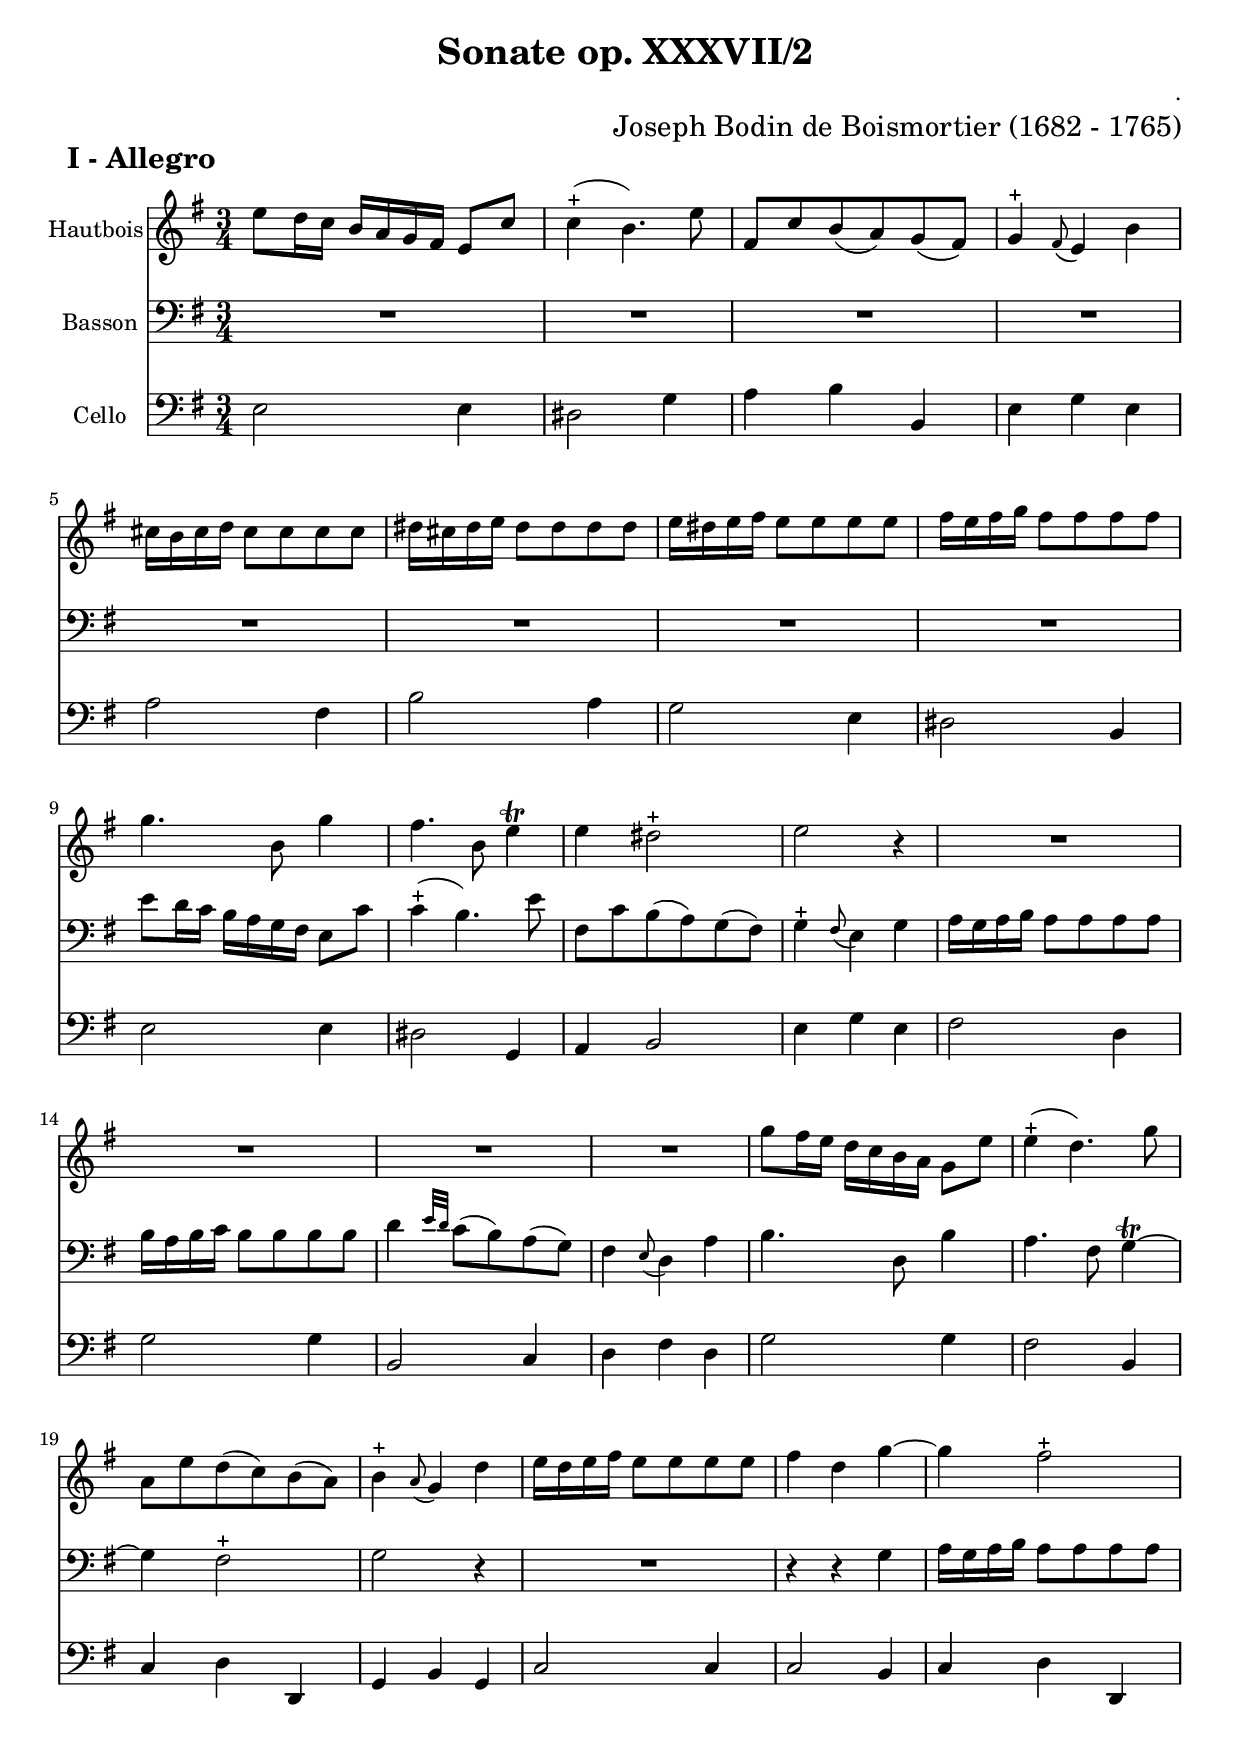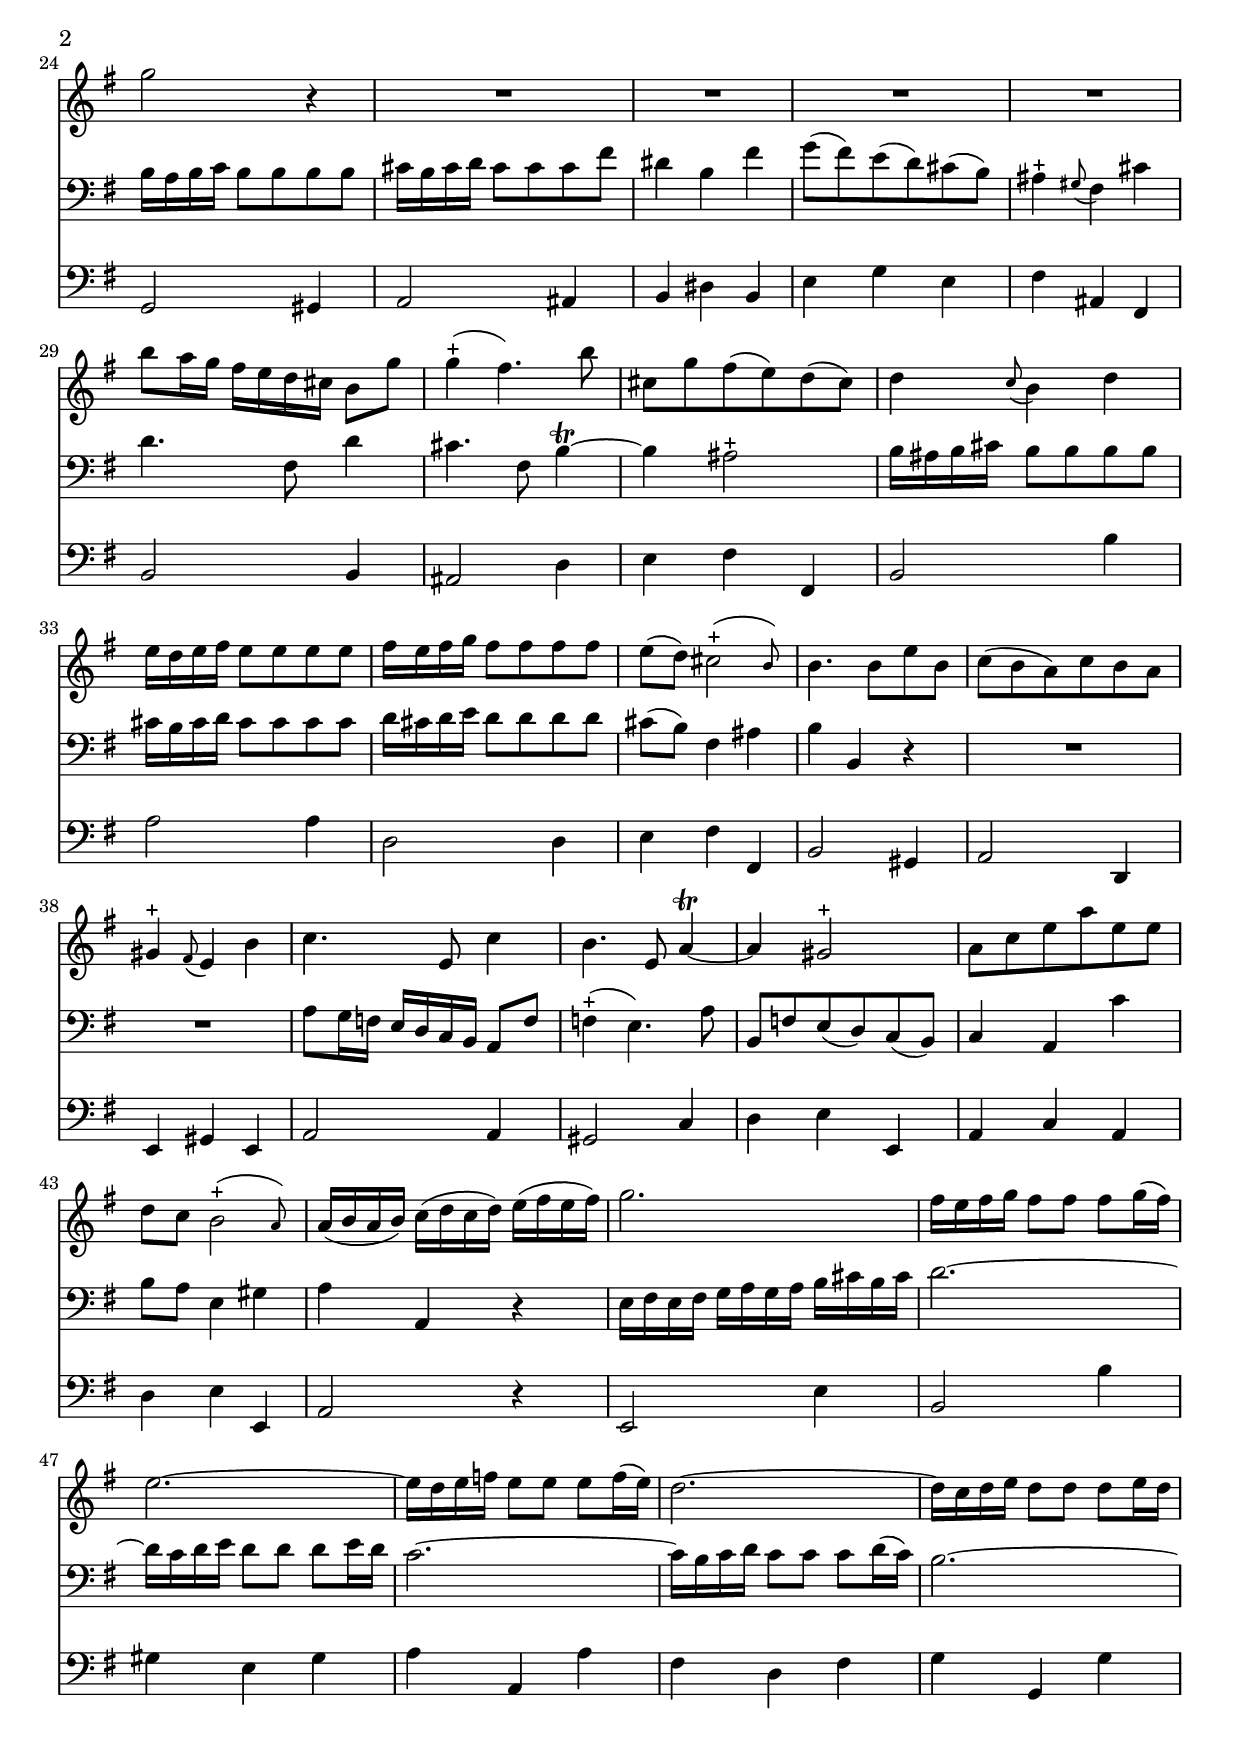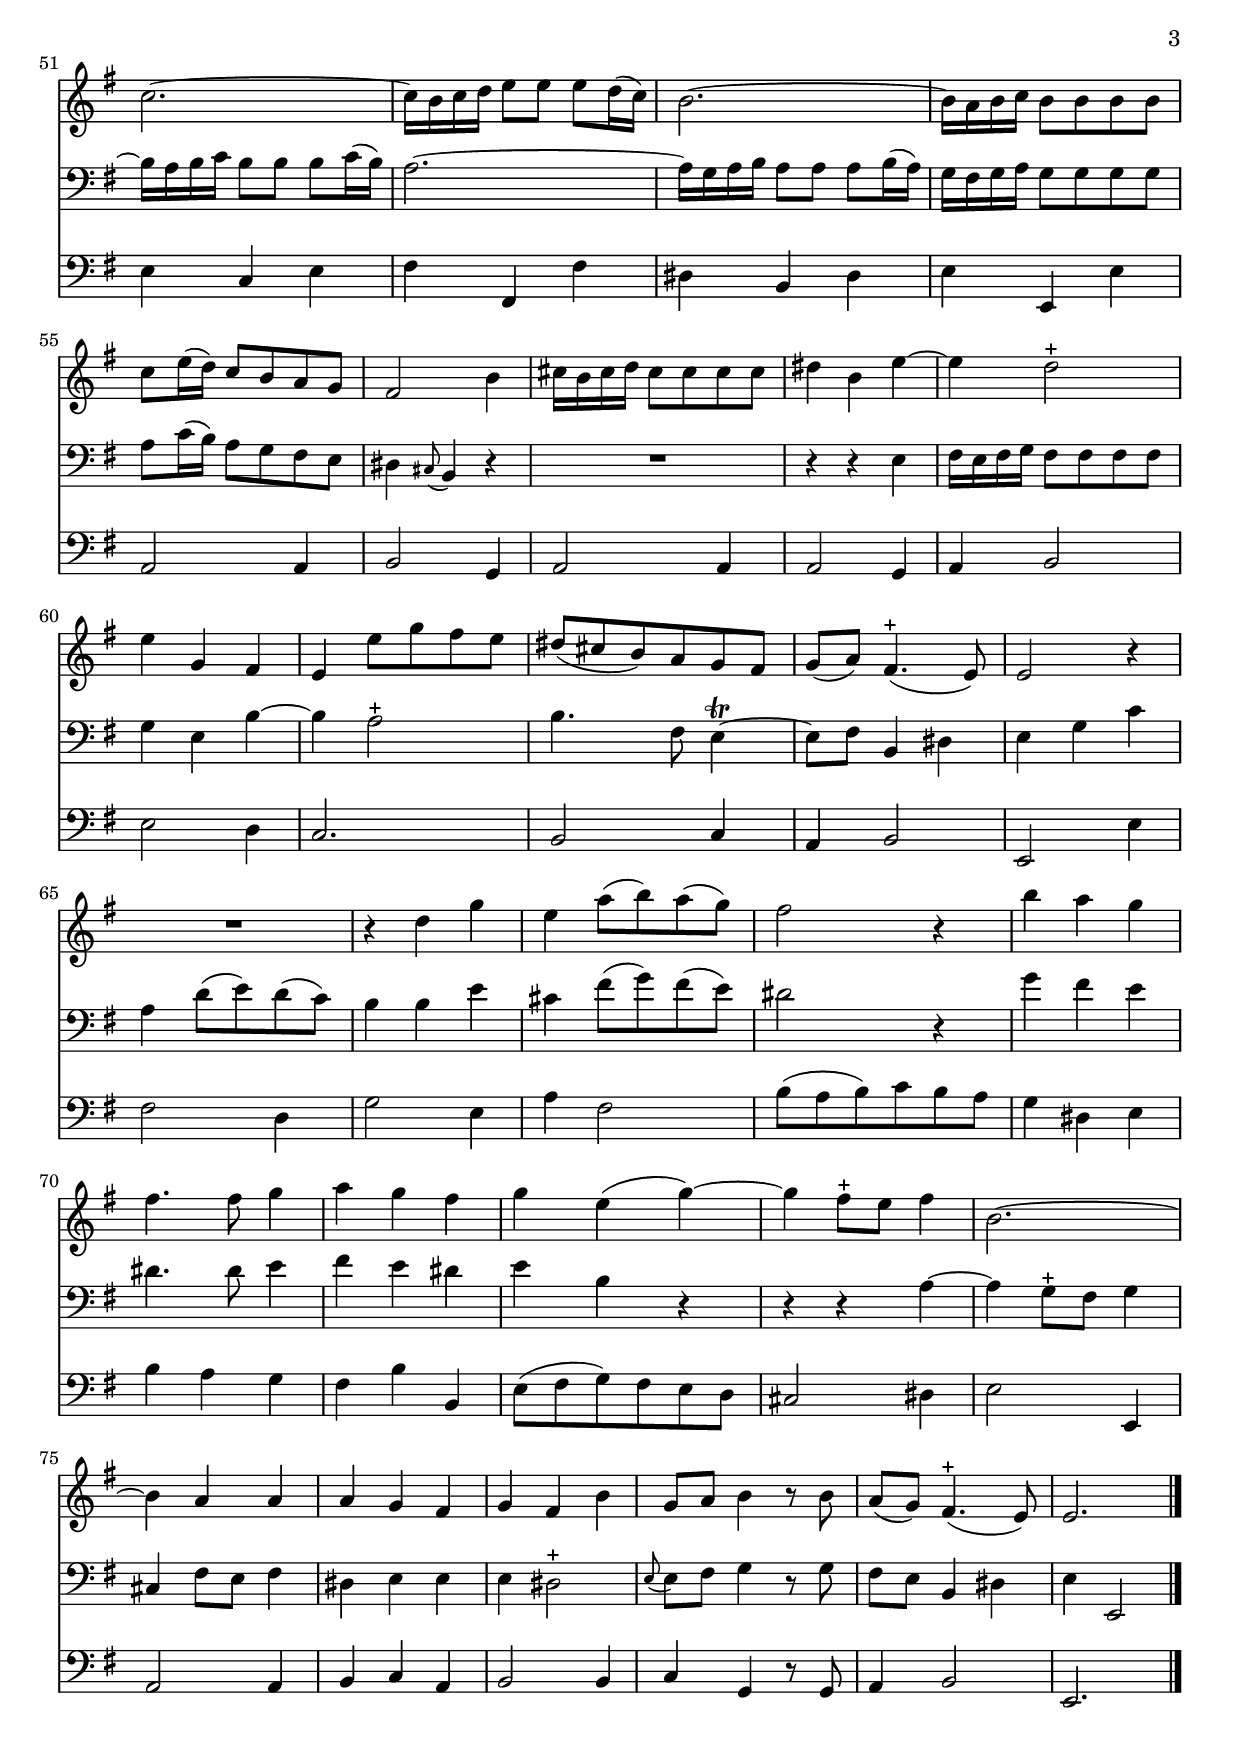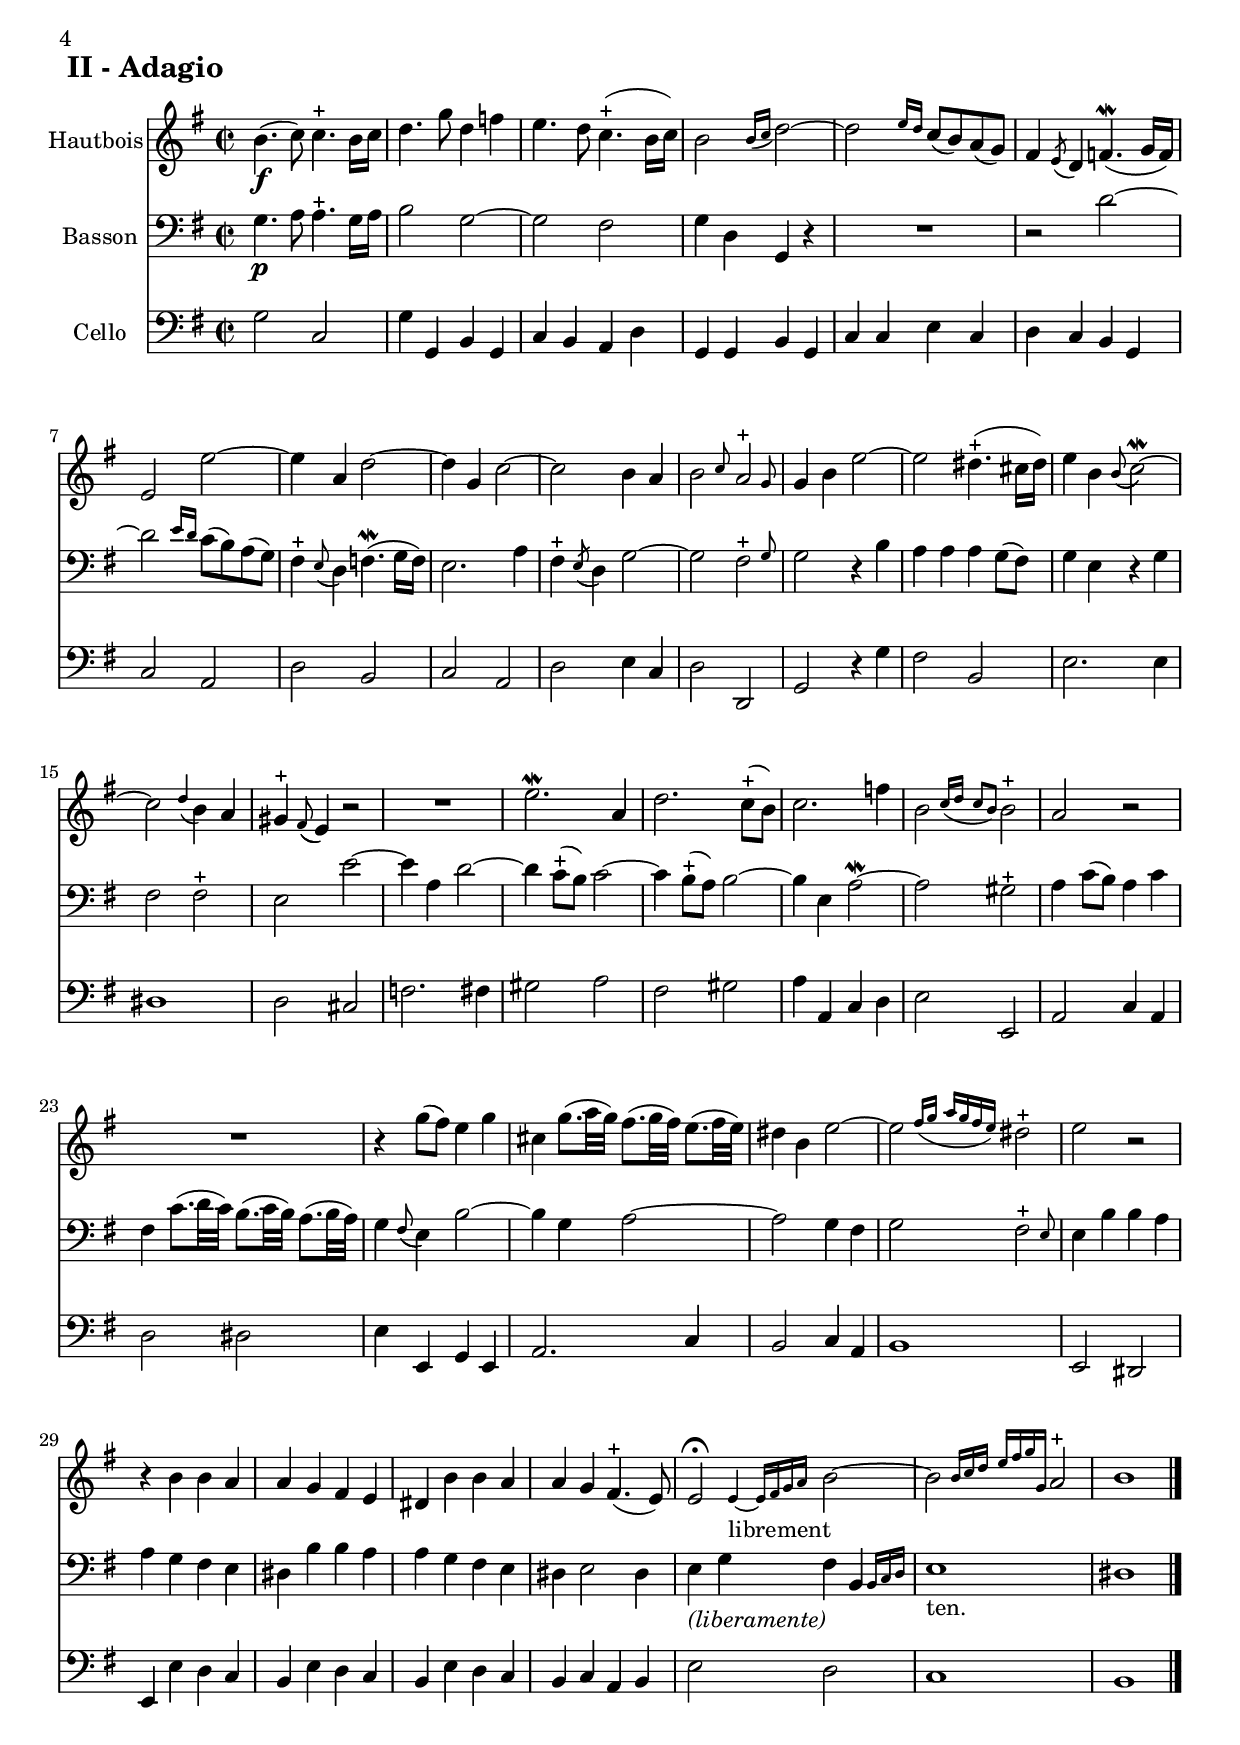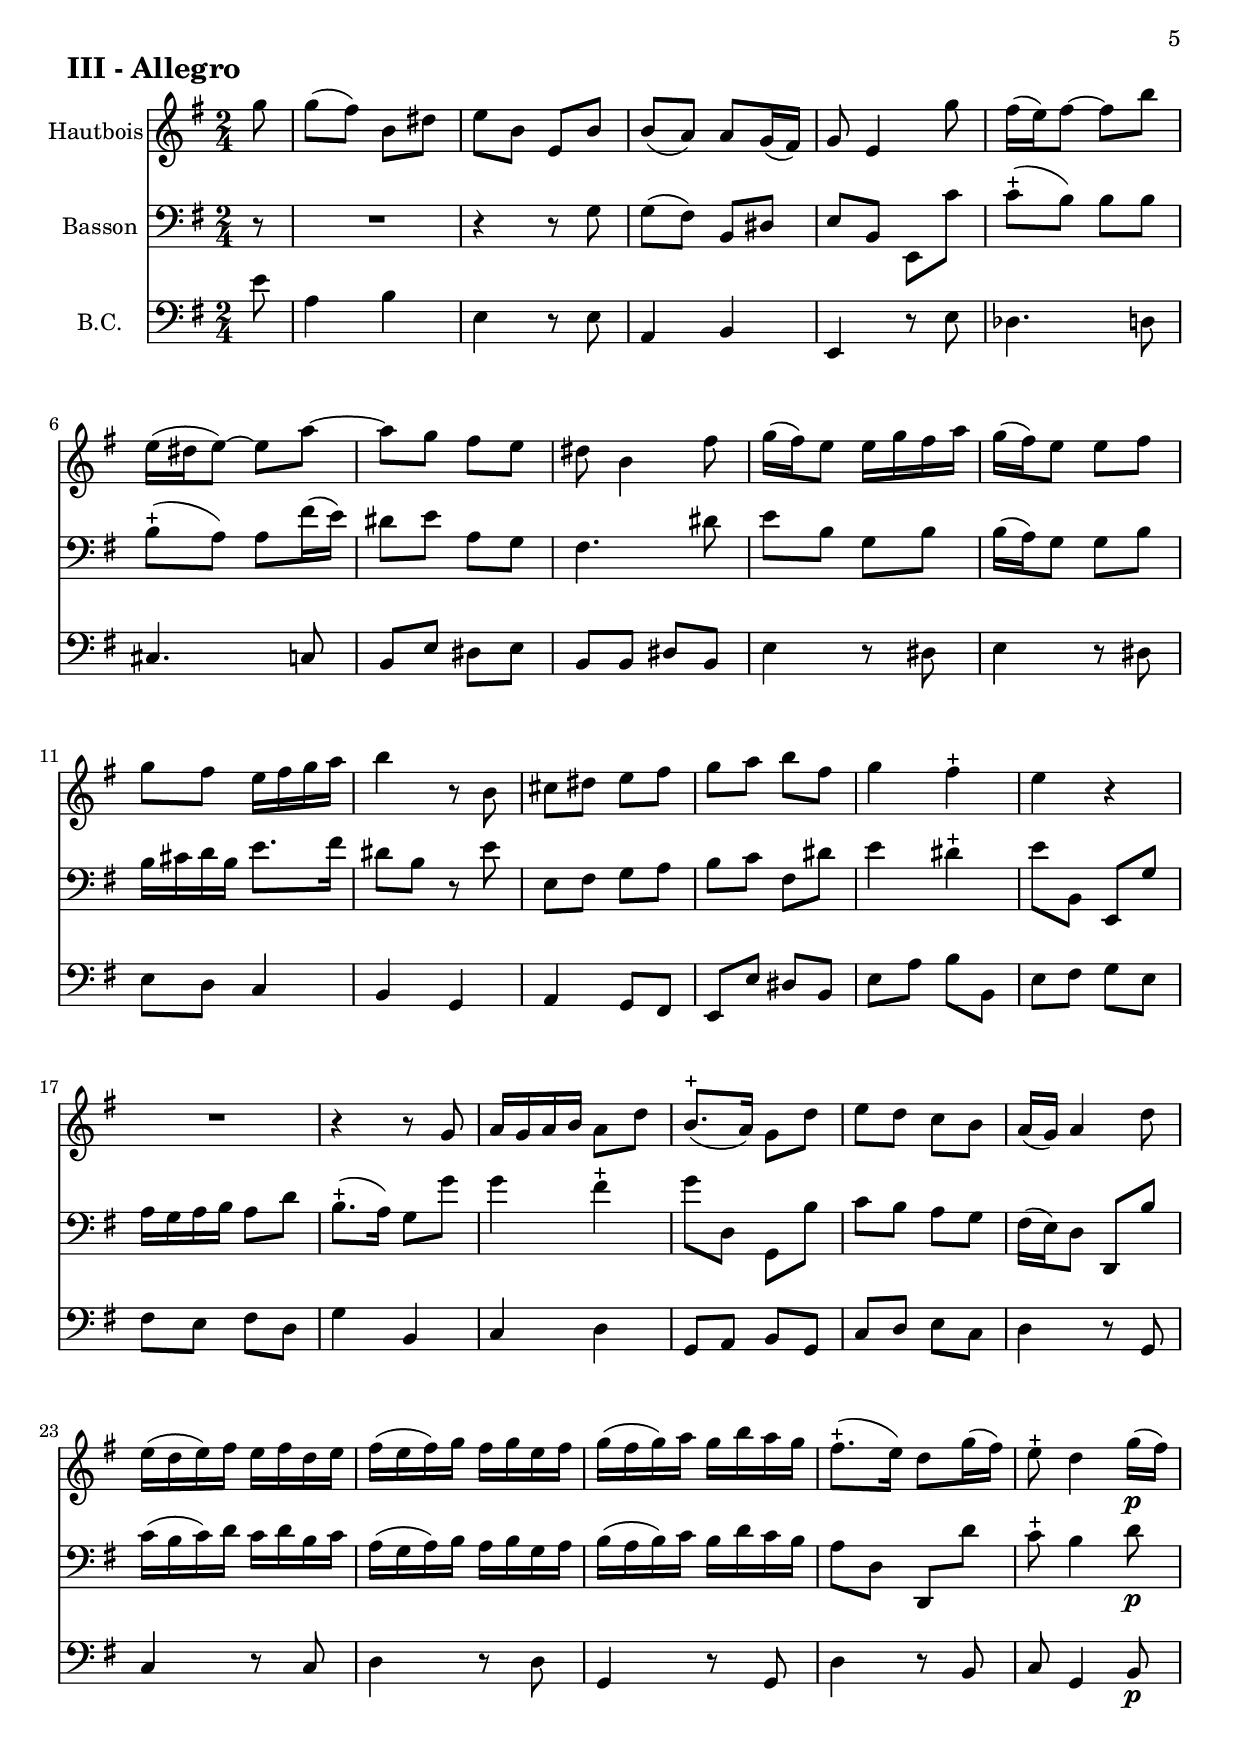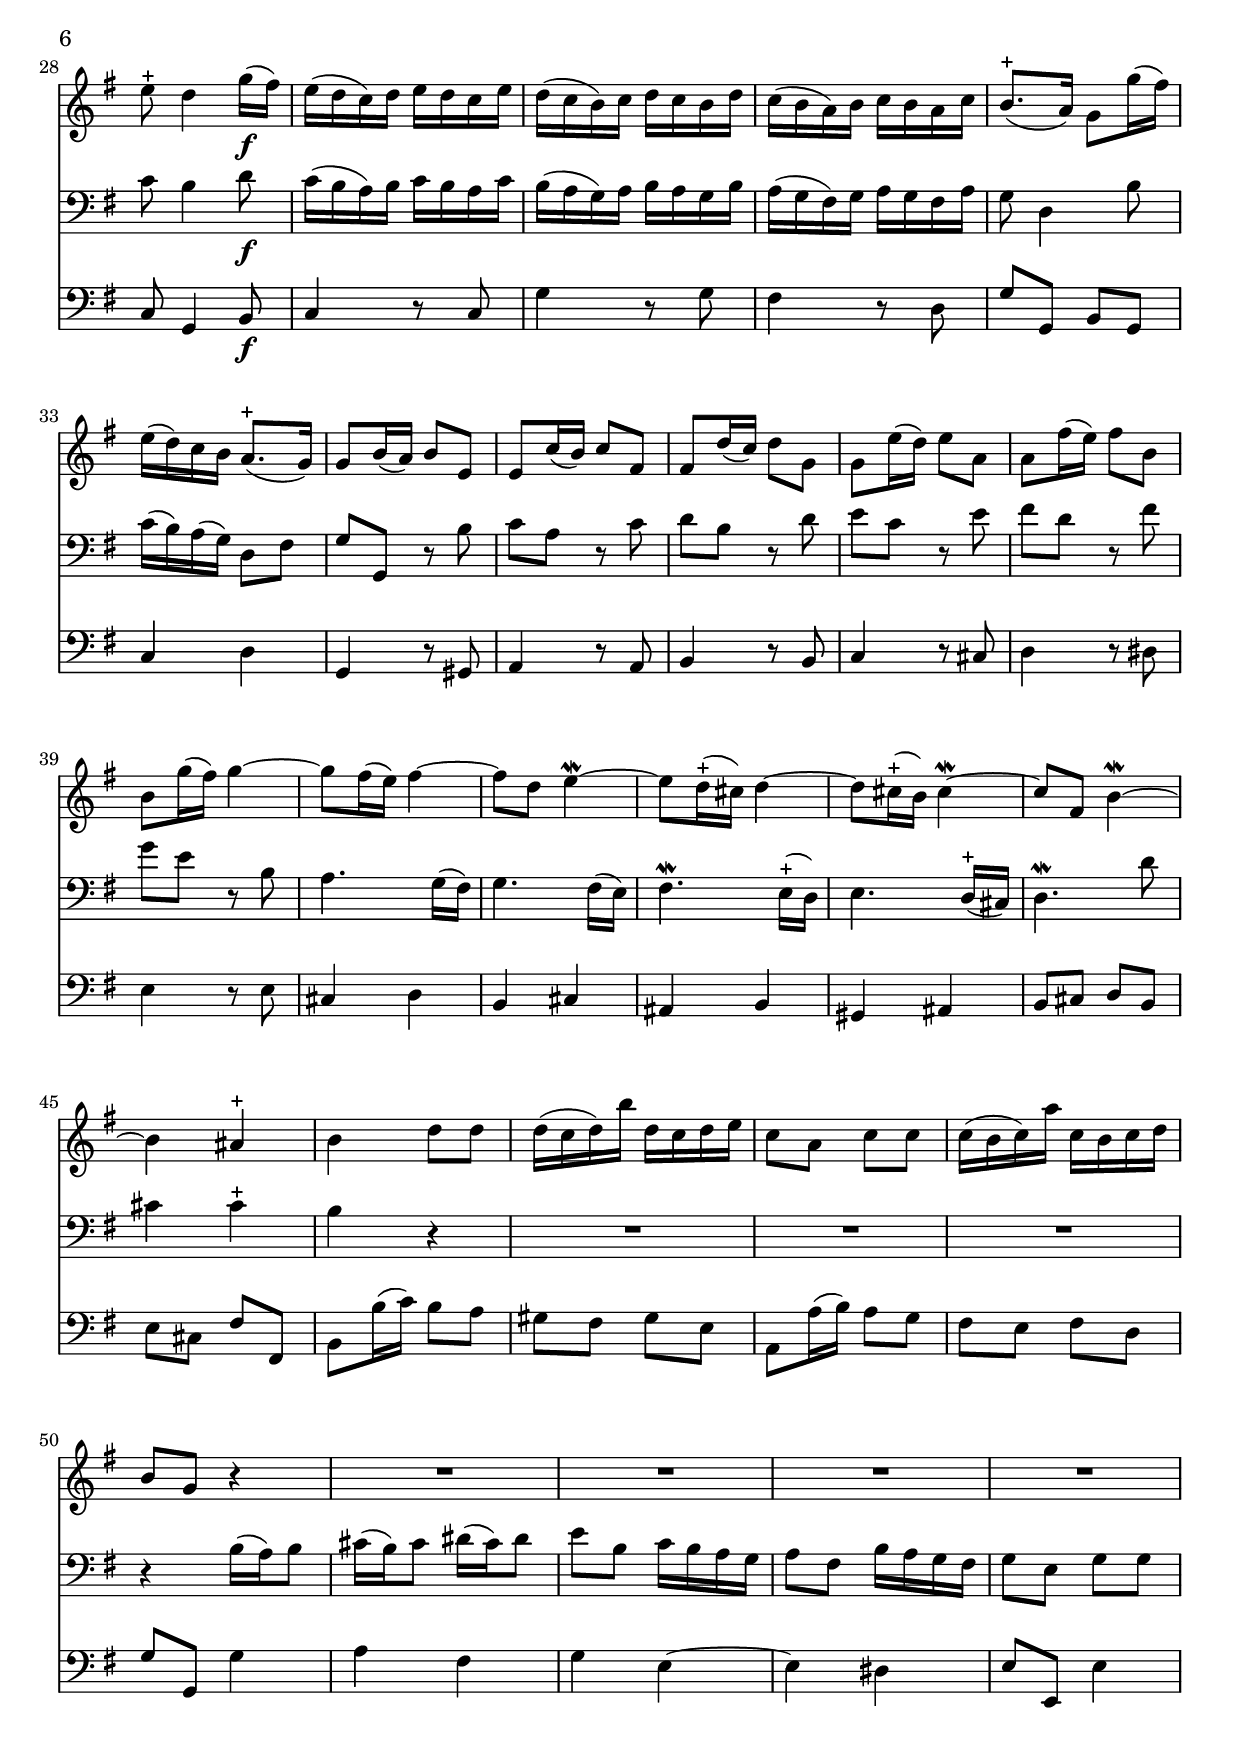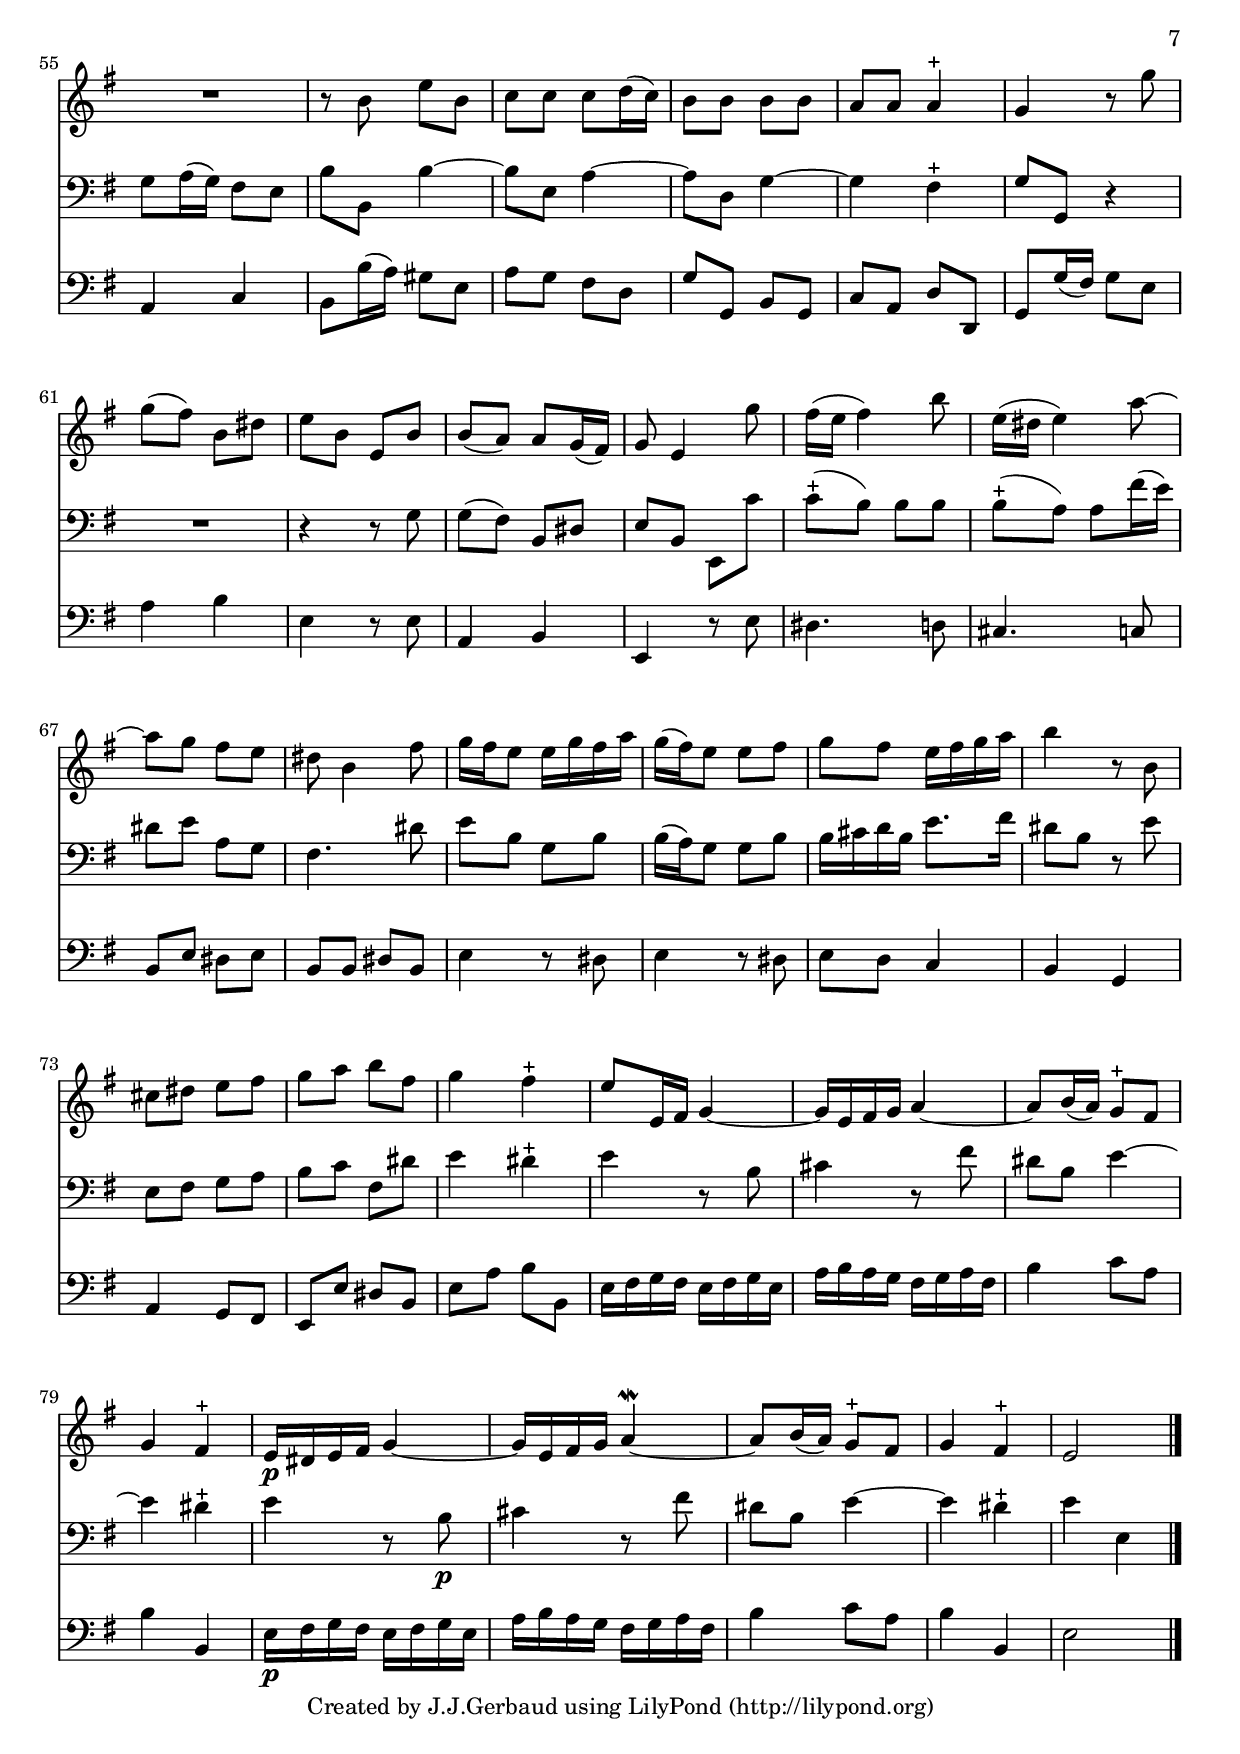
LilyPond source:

\version "2.13.22"


global = { }
globalTempo = {
    \override Score.MetronomeMark #'transparent = ##t
}

resetBarnum = \context Score \applyContext % pour la numérotation des mesures
  #(set-bar-number-visibility 2)


\header {
    title = " Sonate op. XXXVII/2"
    composer = "."
    arranger = \markup {\fontsize #2 "Joseph Bodin de Boismortier (1682 - 1765)" }
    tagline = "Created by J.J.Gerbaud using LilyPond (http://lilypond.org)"
}


\version "2.13.22"

%% Identification
mIvoixI =

\context Voice = "voice 1"

\relative c' { 
	 
	 \set Staff.instrumentName = \markup { \column { "Hautbois" } }
         % \set Staff.midiInstrument = "Oboe"
  \override Staff.VerticalAxisGroup #'minimum-Y-extent = #'(-6 . 6)
  \override TextScript #'padding = #2.0
  \override MultiMeasureRest #'expand-limit = 1
  \once \override Staff.TimeSignature #'style = #'()
  	\time 3/4
	\set Score.tempoHideNote = ##t
        \tempo 4 = 100
        \clef "treble"
        \key g \major


	e'8 d16 c b a g fis e8 c'
	c4-+ (b4.) e8
	fis,8 c' b (a) g (fis)
	g4-+ \appoggiatura fis8 e4 b'
	cis16 b cis d cis8 cis8 cis8 cis8 
% 6
	dis16 cis dis e dis8 dis dis dis
	e16 dis e fis e8 e e e
	fis16 e fis g fis 8 fis fis fis
	g4. b,8 g'4
	fis4. b,8 e4\trill
% 11
	e4 dis2-+
	e2 r4
	R2.*4
% 17
	g8 fis16 e d c b a g8 e'
	e4-+ (d4.) g8 
	a,8 e' d (c) b (a)
	b4-+ \appoggiatura a8 g4 d'4
	e16 d e fis e8 e e e
%22
	fis4 d g ~
	g4 fis2-+
	g2 r4 R2.*4
% 29		
	b8 a16 g fis e d cis b8 g'
	g4-+ (fis4.) b8
	cis,8 g' fis (e) d (cis)
	d4 \appoggiatura c8 b4 d 
	e16 d e fis e8 e e e
% 34
	fis16 e fis g fis8 fis fis fis 
	e8 (d) \afterGrace cis2-+( { b8) }
	b4. b8 e b
	c8 (b a) c b a 
	gis4-+ \appoggiatura fis8 e4 b'
	c4. e,8 c'4
% 40
	b4. e,8 a4\trill ~
	a4 gis2-+
	a8 c e a e e
	d8 c \afterGrace b2-+( { a8) }
	a16 (b a b) c (d c d) e (fis e fis)
% 45
	g2.
	fis16 e fis g fis8 fis fis g16 (fis)
	e2. ~
	e16 d e f e8 e e f16(e)
% 49	
	d2. ~
	d16 c d e d8 d d e16 d
	c2. ~
	c16 b c d e8 e e  d16 (c)
	b2. ~
% 54
	b16 a b c b8 b b b
	c8 e16 (d) c8 b a g fis2 b4
	cis16 b cis d cis8 cis cis cis 
	dis4 b e ~
% 59
	e4 d2-+ 
	e4 g, fis
	e4 e'8 g fis e 
	dis8 (cis b) a g fis  
	g8 (a) fis4.-+ (e8)
	e2 r4 R2.
% 66
	r4 d'4 g
	e4 a8 (b) a (g)
	fis2 r4
	b4 a g
	fis4. fis8 g4
	a4 g fis
	g4 e (g) ~
% 75
	g4 fis8-+ e fis4
	b,2. ~
	b4 a a
	a4 g fis
	g4 fis b
	g8 a b4 r8 b
	a8 (g) fis4.-+ (e8)
	e2. \bar "|."

}      
                
%% fin voix 1 ----------------------------------------------
         
mIvoixII =
\context Voice = "voice 2"
\relative c { 
	 \set Staff.instrumentName = \markup { \column { "Basson" } }
         % \set Staff.midiInstrument = "Bassoon"

	\clef bass \key g \major \time 3/4

                  
	R2.*8                
	e'8 d16 c b a g fis e8 c'
	c4-+ (b4.) e8     
% 11
	fis,8 c' b (a) g (fis) 
	g4-+ \appoggiatura fis8 e4 g 
	a16 g a b a8 a a a 
	b16 a b c b8 b b b
	d4 \grace {e32 [d]} c8 (b) a (g)
% 16
	fis4 \appoggiatura e8 d4 a'
	b4. d,8 b'4
	a4. fis8 g4\trill ~
	g4 fis 2-+
	g2 r4 
	R2.
% 22
	r4 r4 g4
	a16 g a b a8 a a a
	b16 a b c b8 b b b
	cis16 b cis d cis8 cis cis fis
	dis4 b fis'
	g8 (fis) e (d) cis (b)
%28
	ais4-+ \appoggiatura gis8 fis4 cis'
	d4. fis,8 d'4
	cis4. fis,8 b4\trill ~
	b4 ais2-+
	b16 ais b cis b8 b b b
	cis16 b cis d cis8 cis cis cis 
% 34
	d16 cis d e d8 d d d
	cis8 (b) fis4 ais
	b4 b, r4
	R2.*2
% 39
	a'8 g16 f e d c b a8 f'
	f4-+ (e4.) a8 
	b,8 f' e (d) c (b) 
	c4 a c'
	b8 a e4 gis 
	a4 a, r4
	e'16 fis e fis g a g a b cis b cis
	d2. ~
	d16 c d e d8 d d e16 d 
	c2. ~
	c16 b c d c8 c c d16 (c) 
	b2. ~
	b16 a b c b8 b b c16 (b)	
	a2. ~                
	a16 g a b a8 a a b16 (a)
% 54
	g16 fis g a g8 g g g
	a8 c16 (b) a8 g fis e 
	dis4 \appoggiatura cis8 b4 r
	R2.
% 59	
	r4 r4 e	
	fis16 e fis g fis8 fis fis fis
	g4 e b' ~
	b4 a2-+
	b4. fis8 e4 \trill ~	
	e8 fis b,4 dis
	e4 g c 
	a4 d8 (e) d (c)
% 66
	b4 b e
	cis4 fis8 (g) fis (e)
	dis 2 r4 
	g4 fis e
	dis4. dis8 e4
	fis4 e dis
	e4 b r4
% 75
	r4 r4 a ~
	a4 g8-+ fis g4
	cis,4 fis8 e fis4
	dis4 e e
	e4
	dis2-+ \appoggiatura e8
	e8 fis g4 r8 g
	fis8 e b4 dis 
	e4
	e,2 

    \bar "|."
}

%% fin voix 2 ----------------------------------------------

%% voix 3
mIvoixIII =
\context Voice = "voice 3"
\relative c { 
	 \set Staff.instrumentName = \markup { \column { "Cello" } }
         % \set Staff.midiInstrument = "Cello"
  \override Staff.VerticalAxisGroup #'minimum-Y-extent = #'(-6 . 6)
  \override TextScript #'padding = #2.0
  \override MultiMeasureRest #'expand-limit = 1
  \once \override Staff.TimeSignature #'style = #'()  
        \clef bass  

                       \key g \major
        e2 e4 
        dis2 g4
        a4 b b,
        e4 g e
        a2 fis4
        b2 a4
        g2 e4
        dis2 b4
        e2 e4
        dis2
        g,4
% 11    
	a4 b2
	e4 g e
	fis2 d4
	g2 g4
	b,2 c4
% 16
	d4 fis d
	g2 g4
	fis2 b,4
	c4 d d,
	g4 b g
	c2 c4
% 22
	c2 b4 
	c4 d d,
	g2 gis4
	a2 ais4 
	b4 dis b
	e4 g e
%28
	fis4 ais, fis
	b2 b4
	ais2 d4
	e4 fis fis,
	b2 b'4
	a2 a4
% 34
	d,2 d4
	e4 fis fis,
	b2 gis4
	a2 d,4
	e4 gis e
% 39
	a2 a4
	gis2 c4 
	d4 e e,
	a4 c a
	d4 e e,
	a2 r4
% 45 page 6
	e2 e'4
	b2 b'4 
	gis4 e gis
	a4 a, a'
	fis4 d fis
	g4 g, g'
	e4 c e
	fis4 fis, fis'
	dis4 b dis
% 54
	e4 e, e'
	a,2 a4
	b2 g4 
	a2 a4
	a2 g4
% 59	
	a4 b2 e2 
	d4 c2. 
	b2 c4 
	a4 b2 
	e,2 e'4	
	fis2 d4
% 66
	g2 e4
	a4 fis2 
	b8 (a b) c b a
	g4 dis e
	b'4 a g
	fis4 b b,
	e8 (fis g) fis e d
% 73
	cis2 dis4 
	e2 e,4
	a2 a4 
	b4 c a
	b2 b4
	c4 g r8 g8
	a4 b2
	e,2. 
        
        
  
  }
 %%%%%%%%%% fin de la musique 

\version "2.13.22"

%% Identification
mIIvoixI =

\context Voice = "voice 1"

\relative c' { 
	 
	 \set Staff.instrumentName = \markup { \column { "Hautbois" } }
         % \set Staff.midiInstrument = "Oboe"
  \override Staff.VerticalAxisGroup #'minimum-Y-extent = #'(-6 . 6)
  \override TextScript #'padding = #2.0
  \override MultiMeasureRest #'expand-limit = 1
  \once \override Staff.TimeSignature #'style = #'()
	\set Score.tempoHideNote = ##t
  	\tempo 2=50
  	\time 2/2
        \clef "treble"
        \key g \major
              b'4.\f (c8) c4.-+ b16 c
        d4. g8 d4 f
        e4. d8 c4.-+ (b16 c)   
        b2 \grace {b16 [ (c]} d2) ~
        d2 \grace {e16[ d]}  c8 (b) a (g)
        fis4  \acciaccatura e8 d4 f4.\mordent (g16 f)   
% 7
	e2 e'2 ~
	e4  a, d2 ~
	d4 g, c2 ~
	c2 b4 a4 
	\afterGrace b2 { c8} \afterGrace a2-+  {g8}
        g4 b e2 ~
%13        
	e2 dis4.-+ (cis16 dis)
	e4 b \appoggiatura b8 (c2) \mordent ~
	c2 \appoggiatura d4 b a
	gis4-+ \appoggiatura fis8 (e4) r2 
	
	R1	
	e'2. \mordent a,4
	d2. c8-+ (b)
%20 
	c2. f4
	\afterGrace b,2 {c16 [(d]} \grace {c8[ b)]} b2-+
	a2 r
	R1
	r4 g'8 (fis) e4 g
	cis,4 g'8. (a32 g) fis8. (g32 fis) e8. (fis32 e)
	dis4 b e2 ~
	\afterGrace e2 {fis16 [(g]} \grace { a [ g fis e)] } dis2-+
%28
	e2 r
	r4 b4 b a
	a g fis e
%31
	dis4 b' b a
	a g fis4.-+ (e8)
	\afterGrace e2\fermata  {e4_\markup "librement" ~ e16 [fis g a] } b2 ~
	\afterGrace b2  {b16 [c d ] } \grace { e [ fis g g,] } a2-+
	b1 \bar "|." 

	

}      
                
%% fin voix 1 ----------------------------------------------
         
mIIvoixII =
\context Voice = "voice 2"
\relative c { 
	 \set Staff.instrumentName = \markup { \column { "Basson" } }
         % \set Staff.midiInstrument = "Bassoon"

    \clef bass \key g \major \time 2/2
    g'4.\p  a8 a4.-+ g16  a
	b2 g ~
	g2 fis 
	g4 d g, r4
	R1
	r2 d''2 ~ 
% 7
	d2 \grace { e16 [d]} c8 (b) a (g)
	fis4-+ \appoggiatura e8 (d4) f4.\mordent (g16 f)
	e2. a4
        fis4-+ \acciaccatura  e8 (d4) g2 ~
        g2 \afterGrace fis2-+ { g8 }
% 12
	g2 r4 b4
	a4 a a g8 (fis)
	g4 e r g
	fis2 fis2-+
	e2 e'2 ~
	e4 a, d2 ~
	d4 c8-+ (b) c2 ~
	c4 b8-+ (a) b2 ~
%20
	b4 e, a2 \mordent ~
	a2 gis-+
	a4 c8 (b) a4 c
	fis,4 c'8. (d32 c) b8. (c32 b) a8. (b32 a) 
	g4 \appoggiatura fis8 (e4) b'2 ~
%25
	b4 g a2 ~
	a2 g4 fis 
	g2 \afterGrace fis2-+ { e8 }        
	e4 b' b a
	a4 g fis e
	dis4 b' b a
	a4 g fis e
	dis4 e2 dis4 
	e4 g fis  \afterGrace b,4 { b16 [c d] }
	e1_\markup "ten."
	dis1       

    \bar "|."
}

%% fin voix 2 ----------------------------------------------

%% voix 3
mIIvoixIII =
\context Voice = "voice 3"
\relative c { 
	 \set Staff.instrumentName = \markup { \column { "Cello" } }
         % \set Staff.midiInstrument = "Cello"
  \override Staff.VerticalAxisGroup #'minimum-Y-extent = #'(-6 . 6)
  \override TextScript #'padding = #2.0
  \override MultiMeasureRest #'expand-limit = 1
  \once \override Staff.TimeSignature #'style = #'()  
        \clef bass  
        \key g \major
        
        g'2 c,
        g'4 g, b g
        c4 b a d
        g,g b g
        c4 c e c
        d4 c b g
        c2 a
% 8
	d2 b
	c2 a
	d2 e4 c
	d2 d,
	g2 r4 g'
	fis2 b,
	e2. e4
	dis1
	d2 cis
	f2. fis4
% 18
	gis2 a
	fis2 gis
	a4 a, c d
	e2 e,
	a2 c4 a
	d2 dis
	e4 e, g e
	a2. c4
	b2 c4 a
% 27
	b1
	e,2 dis
	e4 e' d c
	b4 e d c
	b4 e d c
	b4 c a b
	e2 ^\markup \italic "(liberamente)" d
	c1
	b1
        
  
  }
 %%%%%%%%%% fin de la musique 

\version "2.13.22"

%% Identification
mIIIvoixI =

\context Voice = "voice 1"

\relative c' { 
	 
	 \set Staff.instrumentName = \markup { \column { "Hautbois" } }
         % \set Staff.midiInstrument = "Oboe"
  \override Staff.VerticalAxisGroup #'minimum-Y-extent = #'(-6 . 6)
  \override TextScript #'padding = #2.0
  \override MultiMeasureRest #'expand-limit = 1
    \time 2/4
     \set Score.tempoHideNote = ##t
     \tempo 4 = 100
    	\clef "treble"
                \key g \major
                \partial 8 g''8
  
  
           g8 (fis) b, dis
           e8 b e, b' 
           b8 (a) a g16 (fis)
           g8 e4 g'8
           fis16 (e) fis8 ~ fis b
           e,16 (dis e8) ~ e a ~
           a8 g fis e
% 8
	dis8 b4 fis'8
	g16 (fis) e8 e16 g fis a
	g16 (fis) e8 e fis 
	g8 fis e16 fis g a
	b4 r8 b,8
	cis8 dis e fis
	g8 a b fis
% 15
	g4 fis-+
	e4 r4
	R2
	r4 r8 g,8
	a16 g a b a8 d
	b8.-+ (a16) g8 d'
	e8 d c b
% 22
	a16 (g) a4 d8
	e16 (d e) fis e fis d e
	fis16 (e fis) g fis g e fis
	g16 (fis g) a g b a g
	fis8.-+(e16) d8 g16 (fis)
	e8-+ d4 g16\p (fis)
% 28
	e8-+ d4 g16\f (fis)
	e16 (d c) d e d c e
	d (c b) c d c b d
	c16 (b a) b c b a c
	b8.-+ (a16) g8 g'16 (fis)
	e16 (d) c b a8.-+ (g16)
% 34
	g8 b16 (a) b8 e,
	e8 c'16 (b) c8 fis,
	fis8 d'16 (c) d8 g,
	g8 e'16 (d) e8 a,
	a8 fis'16 (e) fis8 b,
	b8 g'16 (fis) g4 ~
	g8 fis16 (e) fis4 ~
% 41
	fis8 d e4 \mordent ~
	e8 d16-+ (cis) d4 ~
	d8 cis16-+ ( b) cis4 \mordent ~
	cis8 fis, b4 \mordent ~
	b4 ais -+
	b4 d8 d
	d16 (c d) b' d, c d e
% 48
	c8 a c c
	c16 (b c) a' c, b c d
	b8 g r4 
	R2*5
%56
	r8 b e b
	c8 c c d16 (c) 
	b8 b b b
	a8 a a4-+
	g4 r8 g'
	g8 (fis) b, dis
%62
	e8 b e, b'
	b8 (a) a g16 (fis)
	g8 e4 g'8
	fis16 (e fis4) b8
	e,16 (dis e4) a8 ~
	a8 g fis e
	dis8 b4 fis'8
	g16 fis e8 e16 g fis a
%70	
	g16 (fis) e8 e fis
	g8 fis e16 fis g a 
	b4 r8 b,
	cis8 dis e fis
	g8 a b fis
	g4 fis-+
	e8 e,16 fis g4~
%77
	g16 e fis g a4~
	a8 b16 (a) g8-+ fis 
	g4 fis-+
	e16\p dis e fis g4 ~
	g16 e fis g a4\mordent ~
	a8 b16 (a) g8-+ fis 
	g4 fis-+
	e2 \bar "|."

 

}      
                
%% fin voix 1 ----------------------------------------------
         
mIIIvoixII =
\context Voice = "voice 2"
\relative c { 
	 \set Staff.instrumentName = \markup { \column { "Basson" } }
         % \set Staff.midiInstrument = "Bassoon"
\clef "bass"
                \key g \major \time 2/4
                \partial 8
              
	r8
	R2 
	r4 r8 g'8
	g8 (fis) b, dis
	e8 b e, c''
	c8-+ (b) b b
	b8-+ (a) a fis'16 (e)
	dis8 e a, g
% 8
	fis4. dis'8
	e8 b g b	
	b16 (a) g8 g b
	b16 cis d b e8. fis16
	dis8 b r e
	e,8 fis g a
	b8 c fis, dis'
% 15
	e4 dis-+
	e8 b, e, g'
	a16 g a b a8 d 
	
	%e4 b, e, g'
	%a16 g a b  a8 d
	b8.-+ (a16) g8 g'
	g4 fis-+
	g8 d, g, b'
	c8 b a g
% 22
	fis16 (e) d8 d,  b''
	c16 (b c) d c d b c 
	a16 (g a) b a b g a
	b16 (a b) c b d c b
	a8 d, d, d''
	c8-+ b4 d8\p
%28
	c8 b4 d8\f
	c16 (b a) b c b a c b (a g) a b a g b
	a16 (g fis) g a g fis a
	g8 d4 b'8
	c16 (b) a (g) d8 fis
%34
	g8 g, r b'
	c8 a r c 
	d8 b r d
	e8 c r e
	fis8 d r fis
	g8 e r b 
	a4. g16 (fis)
%41
	g4. fis16 ( e)
	fis4.\mordent e16-+ (d)
	e4.d16-+ (cis)
	d4.\mordent d'8
	cis4 cis-+
	b4 r
	R2*3 
%50
	r4 b16 (a) b8
	cis16 (b) cis8 dis16 (cis) dis8
	e8 b c16 b a g
	a8 fis b16 a g fis 
%54
	g8 e g g
	g8 a16 (g) fis8 e
	b'8 b, b'4 ~
	b8 e, a4 ~
	a8 d, g4 ~
	g4 fis-+
	g8 g, r4
	R2
% 62	
	r4 r8 g'8
	g8 (fis) b, dis
	e8 b e, c''
	c8-+ (b) b b
	b8-+ (a) a fis'16 (e)
	dis8 e a, g
	fis4. dis'8
	e8 b g b
%70
	b16 (a) g8 g b
	b16 cis d b e8. fis16
	dis8 b r e
	e,8 fis g a	
	b8 c fis, dis'
	e4 dis-+
	e4 r8 b
%77
	cis4 r8 fis
	dis8 b e4 ~
	e4 dis-+
	e4 r8 b\p
	cis4 r8 fis
	dis 8 b e4 ~
	e4 dis-+ 
	e4 e,

    \bar "|."
}

%% fin voix 2 ----------------------------------------------

%% voix 3
mIIIvoixIII =
\context Voice = "voice 3"
\relative c { 
	 \set Staff.instrumentName = \markup { \column { "B.C." } }
         % \set Staff.midiInstrument = "Cello"
  \override Staff.VerticalAxisGroup #'minimum-Y-extent = #'(-6 . 6)
  \override TextScript #'padding = #2.0
  \override MultiMeasureRest #'expand-limit = 1
  \once \override Staff.TimeSignature #'style = #'()  
     
                \clef "bass"
                \key g \major
                \partial 8
              
	
	e'8
	a,4 b
	e,4 r8 e8
	a,4 b
	e,4 r8 e'8
	des4. d8
	cis4. c8
	b8 e dis e
	b8 b dis b
	e4 r8 dis
% 10
	e4r8 dis
	e8 d c4
	b4 g
	a4 g8 fis
	e8 e' dis b
	e8 a b b,
	e8 fis g e
	fis8 e fis d
	g4 b,
	c4 d
% 20
	g,8 a b g
	c8 d e c
	d4 r8 g,
	c4 r8 c
	d4 r8 d
	g,4 r8 g
	d'4  r8 b
	c8 g4 b8\p
	c8 g4 b8\f
% 29
	c4 r8 c
	g'4 r8 g
	fis4 r8 d
	g8 g, b g
	c4 d
	g,4 r8 gis
	a4 r8 a
	b4 r8 b
	c4 r8 cis
	d4 r8 dis
% 39
	e4 r8 e
	cis 4 d
	b4 cis
	ais4 b
	gis4 ais
	b8 cis d b
	e8 cis fis fis,
	b8 b'16 (c) b8 a
	gis8 fis gis e
% 48
	a,8 a'16 (b) a8 g
	fis8 e fis d
	g8 g, g'4
	a4 fis4
	g4 e~
	e4 dis
	e8 e, e'4
	a,4 c
	b8 b'16 (a) gis8 e
% 57
	a8 g fis d
	g8 g, b g
	c8 a d d,
	g8 g'16 (fis) g8 e
	a4 b
	e,4 r8 e
	a,4 b
	e,4 r8 e'
	dis4. d8

	cis4. c8
% 67
	b8 e dis e
	b8 b dis b
	e4 r8 dis
	e4 r8 dis
	e8 d c4
	b4 g
	a4 g8 fis
	e8 e' dis b
	e8 a b b,
	e16 fis g fis e fis g e
	
% 77
	a16 b a g fis g a fis
	b4 c8 a
	b4 b,
	e16\p fis g fis e fis g e
	a16 b a g fis g a fis
	b4 c8 a
	b4 b,
	e2
%% fin voix 3
  
  }


\score {
  \header {
      piece = \markup \bold \huge { " I - Allegro"   }
  }
  <<
  \new Staff {\mIvoixI }
  \new Staff {\mIvoixII }
  \new Staff {\mIvoixIII }
  >>
  \layout { }
  \midi { }
}

\score {
  \header {
      piece = \markup \bold \huge { " II - Adagio"   }
  }
  <<
  \new Staff  {\mIIvoixI }
  \new Staff  {\mIIvoixII }
  \new Staff  {\mIIvoixIII }
  >>
  \layout { }
  \midi { }
}

\score {
  \header {
      piece = \markup \bold \huge { " III - Allegro" }
  }
  <<
  \new Staff  {\mIIIvoixI }
  \new Staff  {\mIIIvoixII }
  \new Staff  {\mIIIvoixIII }
  >>
  \layout { }
  \midi { }
}
